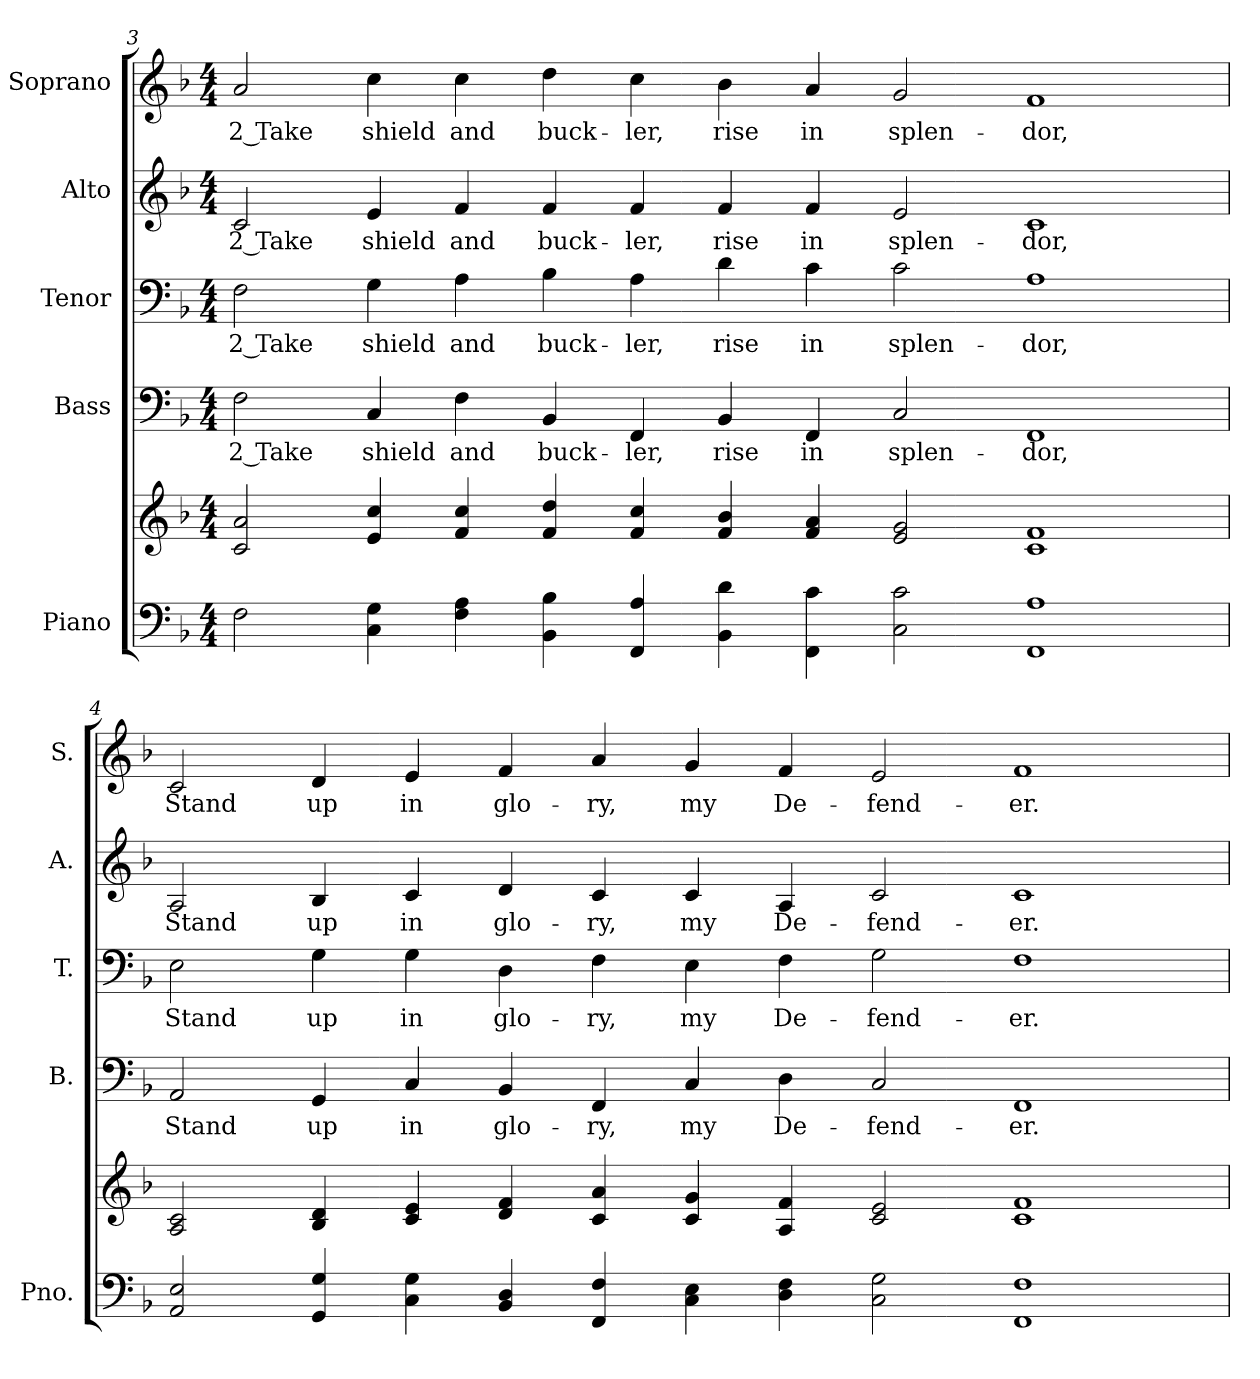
**kern	**kern	**kern	**text	**kern	**text	**kern	**text	**kern	**text
*part5	*part5	*part4	*part4	*part3	*part3	*part2	*part2	*part1	*part1
*staff6	*staff5	*staff4	*staff4	*staff3	*staff3	*staff2	*staff2	*staff1	*staff1
*I"Piano	*	*I"Bass	*	*I"Tenor	*	*I"Alto	*	*I"Soprano	*
*I'Pno.	*	*I'B.	*	*I'T.	*	*I'A.	*	*I'S.	*
!!LO:PB:g=z
*clefF4	*clefG2	*clefF4	*	*clefF4	*	*clefG2	*	*clefG2	*
*k[b-]	*k[b-]	*k[b-]	*	*k[b-]	*	*k[b-]	*	*k[b-]	*
*F:	*F:	*F:	*	*F:	*	*F:	*	*F:	*
*M4/4	*M4/4	*M4/4	*	*M4/4	*	*M4/4	*	*M4/4	*
=3	=3	=3	=3	=3	=3	=3	=3	=3	=3
!	!	!	!LO:LY:b:color=#000000	!	!	!	!	!	!
!	!	!	!	!	!LO:LY:b:color=#000000	!	!	!	!
!	!	!	!	!	!	!	!LO:LY:b:color=#000000	!	!
!	!	!	!	!	!	!	!	!	!LO:LY:b:color=#000000
2Fi\	2ci/ 2ai	2Fi\	2 Take	2Fi\	2 Take	2ci/	2 Take	2ai/	2 Take
!	!	!	!LO:LY:b:color=#000000	!	!	!	!	!	!
!	!	!	!	!	!LO:LY:b:color=#000000	!	!	!	!
!	!	!	!	!	!	!	!LO:LY:b:color=#000000	!	!
!	!	!	!	!	!	!	!	!	!LO:LY:b:color=#000000
4Ci\ 4Gi	4ei/ 4cci	4Ci/	shield	4Gi\	shield	4ei/	shield	4cci\	shield
!	!	!	!LO:LY:b:color=#000000	!	!	!	!	!	!
!	!	!	!	!	!LO:LY:b:color=#000000	!	!	!	!
!	!	!	!	!	!	!	!LO:LY:b:color=#000000	!	!
!	!	!	!	!	!	!	!	!	!LO:LY:b:color=#000000
4Fi\ 4Ai	4fi/ 4cci	4Fi\	and	4Ai\	and	4fi/	and	4cci\	and
!	!	!	!LO:LY:b:color=#000000	!	!	!	!	!	!
!	!	!	!	!	!LO:LY:b:color=#000000	!	!	!	!
!	!	!	!	!	!	!	!LO:LY:b:color=#000000	!	!
!	!	!	!	!	!	!	!	!	!LO:LY:b:color=#000000
4BB-i\ 4B-i	4fi/ 4ddi	4BB-i/	buck-	4B-i\	buck-	4fi/	buck-	4ddi\	buck-
!	!	!	!LO:LY:b:color=#000000	!	!	!	!	!	!
!	!	!	!	!	!LO:LY:b:color=#000000	!	!	!	!
!	!	!	!	!	!	!	!LO:LY:b:color=#000000	!	!
!	!	!	!	!	!	!	!	!	!LO:LY:b:color=#000000
4FFi/ 4Ai	4fi/ 4cci	4FFi/	-ler,	4Ai\	-ler,	4fi/	-ler,	4cci\	-ler,
!	!	!	!LO:LY:b:color=#000000	!	!	!	!	!	!
!	!	!	!	!	!LO:LY:b:color=#000000	!	!	!	!
!	!	!	!	!	!	!	!LO:LY:b:color=#000000	!	!
!	!	!	!	!	!	!	!	!	!LO:LY:b:color=#000000
4BB-i\ 4di	4fi/ 4b-i	4BB-i/	rise	4di\	rise	4fi/	rise	4b-i\	rise
!	!	!	!LO:LY:b:color=#000000	!	!	!	!	!	!
!	!	!	!	!	!LO:LY:b:color=#000000	!	!	!	!
!	!	!	!	!	!	!	!LO:LY:b:color=#000000	!	!
!	!	!	!	!	!	!	!	!	!LO:LY:b:color=#000000
4FFi\ 4ci	4fi/ 4ai	4FFi/	in	4ci\	in	4fi/	in	4ai/	in
!	!	!	!LO:LY:b:color=#000000	!	!	!	!	!	!
!	!	!	!	!	!LO:LY:b:color=#000000	!	!	!	!
!	!	!	!	!	!	!	!LO:LY:b:color=#000000	!	!
!	!	!	!	!	!	!	!	!	!LO:LY:b:color=#000000
2Ci\ 2ci	2ei/ 2gi	2Ci/	splen-	2ci\	splen-	2ei/	splen-	2gi/	splen-
!	!	!	!LO:LY:b:color=#000000	!	!	!	!	!	!
!	!	!	!	!	!LO:LY:b:color=#000000	!	!	!	!
!	!	!	!	!	!	!	!LO:LY:b:color=#000000	!	!
!	!	!	!	!	!	!	!	!	!LO:LY:b:color=#000000
1FFi 1Ai	1ci 1fi	1FFi	-dor,	1Ai	-dor,	1ci	-dor,	1fi	-dor,
!!LO:PB:g=z
=4	=4	=4	=4	=4	=4	=4	=4	=4	=4
!	!	!	!LO:LY:b:color=#000000	!	!	!	!	!	!
!	!	!	!	!	!LO:LY:b:color=#000000	!	!	!	!
!	!	!	!	!	!	!	!LO:LY:b:color=#000000	!	!
!	!	!	!	!	!	!	!	!	!LO:LY:b:color=#000000
2AAi/ 2Ei	2Ai/ 2ci	2AAi/	Stand	2Ei\	Stand	2Ai/	Stand	2ci/	Stand
!	!	!	!LO:LY:b:color=#000000	!	!	!	!	!	!
!	!	!	!	!	!LO:LY:b:color=#000000	!	!	!	!
!	!	!	!	!	!	!	!LO:LY:b:color=#000000	!	!
!	!	!	!	!	!	!	!	!	!LO:LY:b:color=#000000
4GGi/ 4Gi	4B-i/ 4di	4GGi/	up	4Gi\	up	4B-i/	up	4di/	up
!	!	!	!LO:LY:b:color=#000000	!	!	!	!	!	!
!	!	!	!	!	!LO:LY:b:color=#000000	!	!	!	!
!	!	!	!	!	!	!	!LO:LY:b:color=#000000	!	!
!	!	!	!	!	!	!	!	!	!LO:LY:b:color=#000000
4Ci\ 4Gi	4ci/ 4ei	4Ci/	in	4Gi\	in	4ci/	in	4ei/	in
!	!	!	!LO:LY:b:color=#000000	!	!	!	!	!	!
!	!	!	!	!	!LO:LY:b:color=#000000	!	!	!	!
!	!	!	!	!	!	!	!LO:LY:b:color=#000000	!	!
!	!	!	!	!	!	!	!	!	!LO:LY:b:color=#000000
4BB-i/ 4Di	4di/ 4fi	4BB-i/	glo-	4Di\	glo-	4di/	glo-	4fi/	glo-
!	!	!	!LO:LY:b:color=#000000	!	!	!	!	!	!
!	!	!	!	!	!LO:LY:b:color=#000000	!	!	!	!
!	!	!	!	!	!	!	!LO:LY:b:color=#000000	!	!
!	!	!	!	!	!	!	!	!	!LO:LY:b:color=#000000
4FFi/ 4Fi	4ci/ 4ai	4FFi/	-ry,	4Fi\	-ry,	4ci/	-ry,	4ai/	-ry,
!	!	!	!LO:LY:b:color=#000000	!	!	!	!	!	!
!	!	!	!	!	!LO:LY:b:color=#000000	!	!	!	!
!	!	!	!	!	!	!	!LO:LY:b:color=#000000	!	!
!	!	!	!	!	!	!	!	!	!LO:LY:b:color=#000000
4Ci\ 4Ei	4ci/ 4gi	4Ci/	my	4Ei\	my	4ci/	my	4gi/	my
!	!	!	!LO:LY:b:color=#000000	!	!	!	!	!	!
!	!	!	!	!	!LO:LY:b:color=#000000	!	!	!	!
!	!	!	!	!	!	!	!LO:LY:b:color=#000000	!	!
!	!	!	!	!	!	!	!	!	!LO:LY:b:color=#000000
4Di\ 4Fi	4Ai/ 4fi	4Di\	De-	4Fi\	De-	4Ai/	De-	4fi/	De-
!	!	!	!LO:LY:b:color=#000000	!	!	!	!	!	!
!	!	!	!	!	!LO:LY:b:color=#000000	!	!	!	!
!	!	!	!	!	!	!	!LO:LY:b:color=#000000	!	!
!	!	!	!	!	!	!	!	!	!LO:LY:b:color=#000000
2Ci\ 2Gi	2ci/ 2ei	2Ci/	-fend-	2Gi\	-fend-	2ci/	-fend-	2ei/	-fend-
!	!	!	!LO:LY:b:color=#000000	!	!	!	!	!	!
!	!	!	!	!	!LO:LY:b:color=#000000	!	!	!	!
!	!	!	!	!	!	!	!LO:LY:b:color=#000000	!	!
!	!	!	!	!	!	!	!	!	!LO:LY:b:color=#000000
1FFi 1Fi	1ci 1fi	1FFi	-er.	1Fi	-er.	1ci	-er.	1fi	-er.
=	=	=	=	=	=	=	=	=	=
*-	*-	*-	*-	*-	*-	*-	*-	*-	*-
